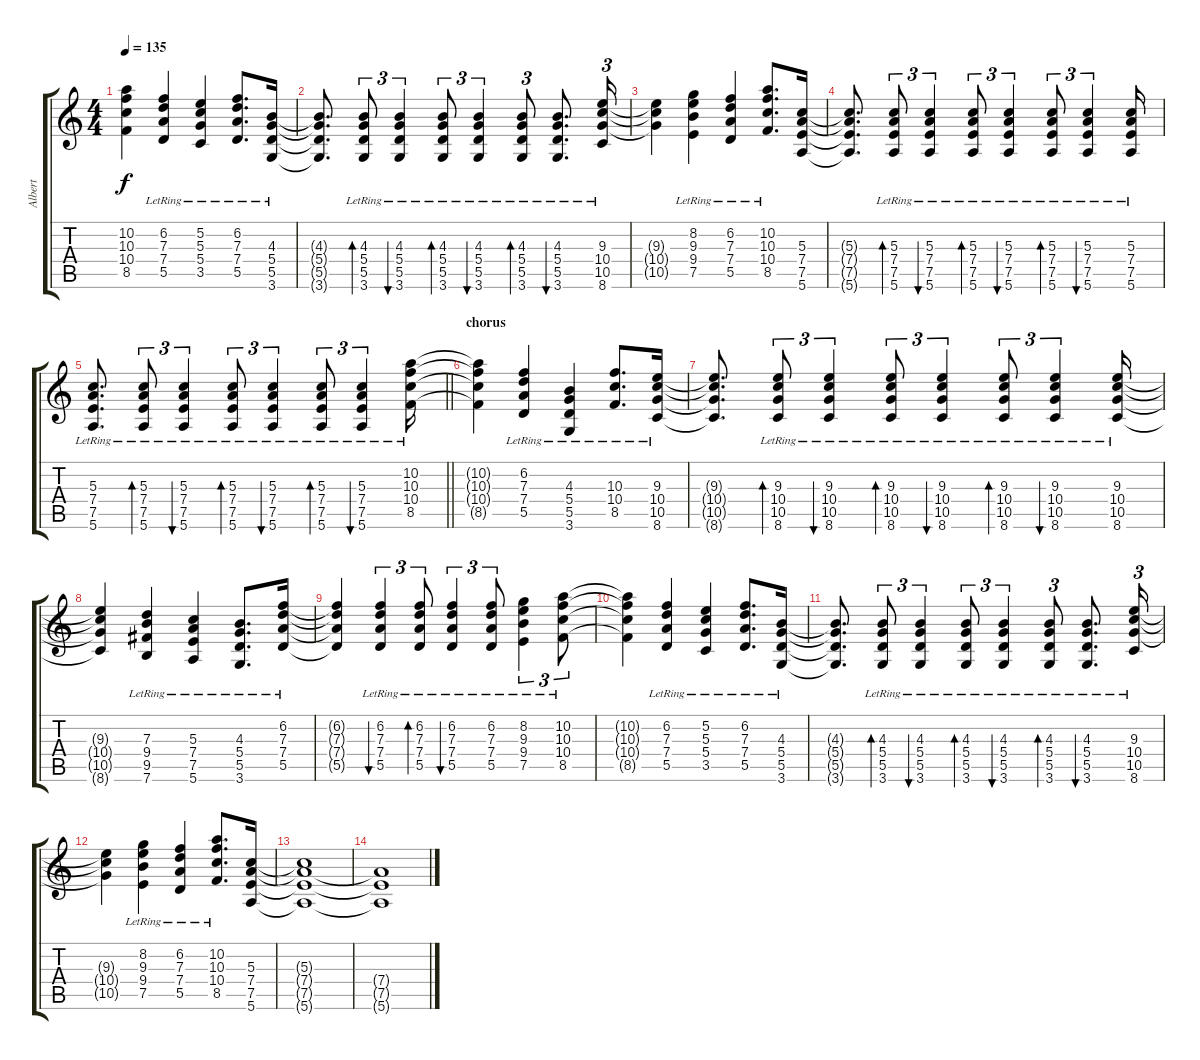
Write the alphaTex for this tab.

\track ("Albert" "Albert") {instrument overdrivenguitar}
\staff {score tabs}
\tuning (E4 B3 G3 D3 A2 E2) {hide}
\ts (4 4)
\tempo 135
\clef g2
\ks c
(10.2{t} 10.3{t} 10.4{t} 8.5{t}).4{dy f} (6.2{lr} 7.3{lr} 7.4{lr} 5.5{lr}).4 (5.2{lr} 5.3{lr} 5.4{lr} 3.5{lr}).4 (6.2 7.3{lr} 7.4{lr} 5.5{lr}).8{d} (4.3{lr} 5.4{lr} 5.5{lr} 3.6{lr}).16 |
(4.3{t} 5.4{t} 5.5{t} 3.6{t}).8{d} (4.3{lr} 5.4{lr} 5.5{lr} 3.6{lr}).8{tu (3 2) bd 60} (4.3{lr} 5.4{lr} 5.5{lr} 3.6{lr}).4{tu (3 2) bu 60} (4.3{lr} 5.4{lr} 5.5{lr} 3.6{lr}).8{tu (3 2) bd 60} (4.3{lr} 5.4{lr} 5.5{lr} 3.6{lr}).4{tu (3 2) bu 60} (4.3{lr} 5.4{lr} 5.5{lr} 3.6{lr}).8{tu (3 2) bd 60} (4.3{lr} 5.4{lr} 5.5{lr} 3.6{lr}).8{d bu 60} (9.3{lr} 10.4{lr} 10.5{lr} 8.6).16{tu (3 2)} |
(9.3{t} 10.4{t} 10.5{t}).4 (8.2{lr} 9.3{lr} 9.4{lr} 7.5{lr}).4 (6.2 7.3{lr} 7.4{lr} 5.5{lr}).4 (10.2 10.3{lr} 10.4{lr} 8.5{lr}).8{d} (5.3 7.4 7.5 5.6).16 |
(5.3{t} 7.4{t} 7.5{t} 5.6{t}).8{d} (5.3{lr} 7.4{lr} 7.5{lr} 5.6{lr}).8{tu (3 2) bd 60} (5.3{lr} 7.4{lr} 7.5{lr} 5.6{lr}).4{tu (3 2) bu 60} (5.3{lr} 7.4{lr} 7.5{lr} 5.6{lr}).8{tu (3 2) bd 60} (5.3{lr} 7.4{lr} 7.5{lr} 5.6{lr}).4{tu (3 2) bu 60} (5.3{lr} 7.4{lr} 7.5{lr} 5.6{lr}).8{tu (3 2) bd 60} (5.3{lr} 7.4{lr} 7.5{lr} 5.6{lr}).4{tu (3 2) bu 60} (5.3{lr} 7.4{lr} 7.5{lr} 5.6{lr}).16 |
\barLineRight lightlight
(5.3{lr} 7.4{lr} 7.5{lr} 5.6{lr}).8{d} (5.3{lr} 7.4{lr} 7.5{lr} 5.6{lr}).8{tu (3 2) bd 60} (5.3{lr} 7.4{lr} 7.5{lr} 5.6{lr}).4{tu (3 2) bu 60} (5.3{lr} 7.4{lr} 7.5{lr} 5.6{lr}).8{tu (3 2) bd 60} (5.3{lr} 7.4{lr} 7.5{lr} 5.6{lr}).4{tu (3 2) bu 60} (5.3{lr} 7.4{lr} 7.5{lr} 5.6{lr}).8{tu (3 2) bd 60} (5.3{lr} 7.4{lr} 7.5{lr} 5.6).4{tu (3 2) bu 60} (10.2 10.3{lr} 10.4{lr} 8.5{lr}).16 |
\section ("" "chorus")
(10.2{t} 10.3{t} 10.4{t} 8.5{t}).4 (6.2{lr} 7.3{lr} 7.4{lr} 5.5{lr}).4 (4.3{lr} 5.4{lr} 5.5{lr} 3.6).4 (10.3{lr} 10.4{lr} 8.5{lr}).8{d} (9.3{lr} 10.4{lr} 10.5{lr} 8.6{lr}).16 |
(9.3{t} 10.4{t} 10.5{t} 8.6{t}).8{d} (9.3{lr} 10.4{lr} 10.5{lr} 8.6{lr}).8{tu (3 2) bd 60} (9.3{lr} 10.4{lr} 10.5{lr} 8.6{lr}).4{tu (3 2) bu 60} (9.3{lr} 10.4{lr} 10.5{lr} 8.6{lr}).8{tu (3 2) bd 60} (9.3{lr} 10.4{lr} 10.5{lr} 8.6{lr}).4{tu (3 2) bu 60} (9.3{lr} 10.4{lr} 10.5{lr} 8.6{lr}).8{tu (3 2) bd 60} (9.3{lr} 10.4{lr} 10.5{lr} 8.6{lr}).4{tu (3 2) bu 60} (9.3{lr} 10.4{lr} 10.5{lr} 8.6{lr}).16 |
(9.3{t} 10.4{t} 10.5{t} 8.6{t}).4 (7.3{lr} 9.4{lr} 9.5{lr} 7.6{lr}).4 (5.3{lr} 7.4{lr} 7.5{lr} 5.6{lr}).4 (4.3{lr} 5.4{lr} 5.5{lr} 3.6).8{d} (6.2{lr} 7.3{lr} 7.4{lr} 5.5{lr}).16 |
(6.2{t} 7.3{t} 7.4{t} 5.5{t}).4 (6.2{lr} 7.3{lr} 7.4{lr} 5.5{lr}).4{tu (3 2) bu 60} (6.2{lr} 7.3{lr} 7.4{lr} 5.5{lr}).8{tu (3 2) bd 60} (6.2{lr} 7.3{lr} 7.4{lr} 5.5{lr}).4{tu (3 2) bu 60} (6.2{lr} 7.3{lr} 7.4{lr} 5.5{lr}).8{tu (3 2)} (8.2{lr} 9.3{lr} 9.4{lr} 7.5{lr}).4{tu (3 2)} (10.2{lr} 10.3{lr} 10.4{lr} 8.5{lr}).8{tu (3 2)} |
(10.2{t} 10.3{t} 10.4{t} 8.5{t}).4 (6.2{lr} 7.3{lr} 7.4{lr} 5.5{lr}).4 (5.2{lr} 5.3{lr} 5.4{lr} 3.5{lr}).4 (6.2 7.3{lr} 7.4{lr} 5.5{lr}).8{d} (4.3{lr} 5.4{lr} 5.5{lr} 3.6{lr}).16 |
(4.3{t} 5.4{t} 5.5{t} 3.6{t}).8{d} (4.3{lr} 5.4{lr} 5.5{lr} 3.6{lr}).8{tu (3 2) bd 60} (4.3{lr} 5.4{lr} 5.5{lr} 3.6{lr}).4{tu (3 2) bu 60} (4.3{lr} 5.4{lr} 5.5{lr} 3.6{lr}).8{tu (3 2) bd 60} (4.3{lr} 5.4{lr} 5.5{lr} 3.6{lr}).4{tu (3 2) bu 60} (4.3{lr} 5.4{lr} 5.5{lr} 3.6{lr}).8{tu (3 2) bd 60} (4.3{lr} 5.4{lr} 5.5{lr} 3.6{lr}).8{d bu 60} (9.3{lr} 10.4{lr} 10.5{lr} 8.6).16{tu (3 2)} |
(9.3{t} 10.4{t} 10.5{t}).4 (8.2{lr} 9.3{lr} 9.4{lr} 7.5{lr}).4 (6.2 7.3{lr} 7.4{lr} 5.5{lr}).4 (10.2 10.3{lr} 10.4{lr} 8.5{lr}).8{d} (5.3 7.4 7.5 5.6).16 |
(5.3{t} 7.4{t} 7.5{t} 5.6{t}).1 |
(7.4{t} 7.5{t} 5.6{t}).1
